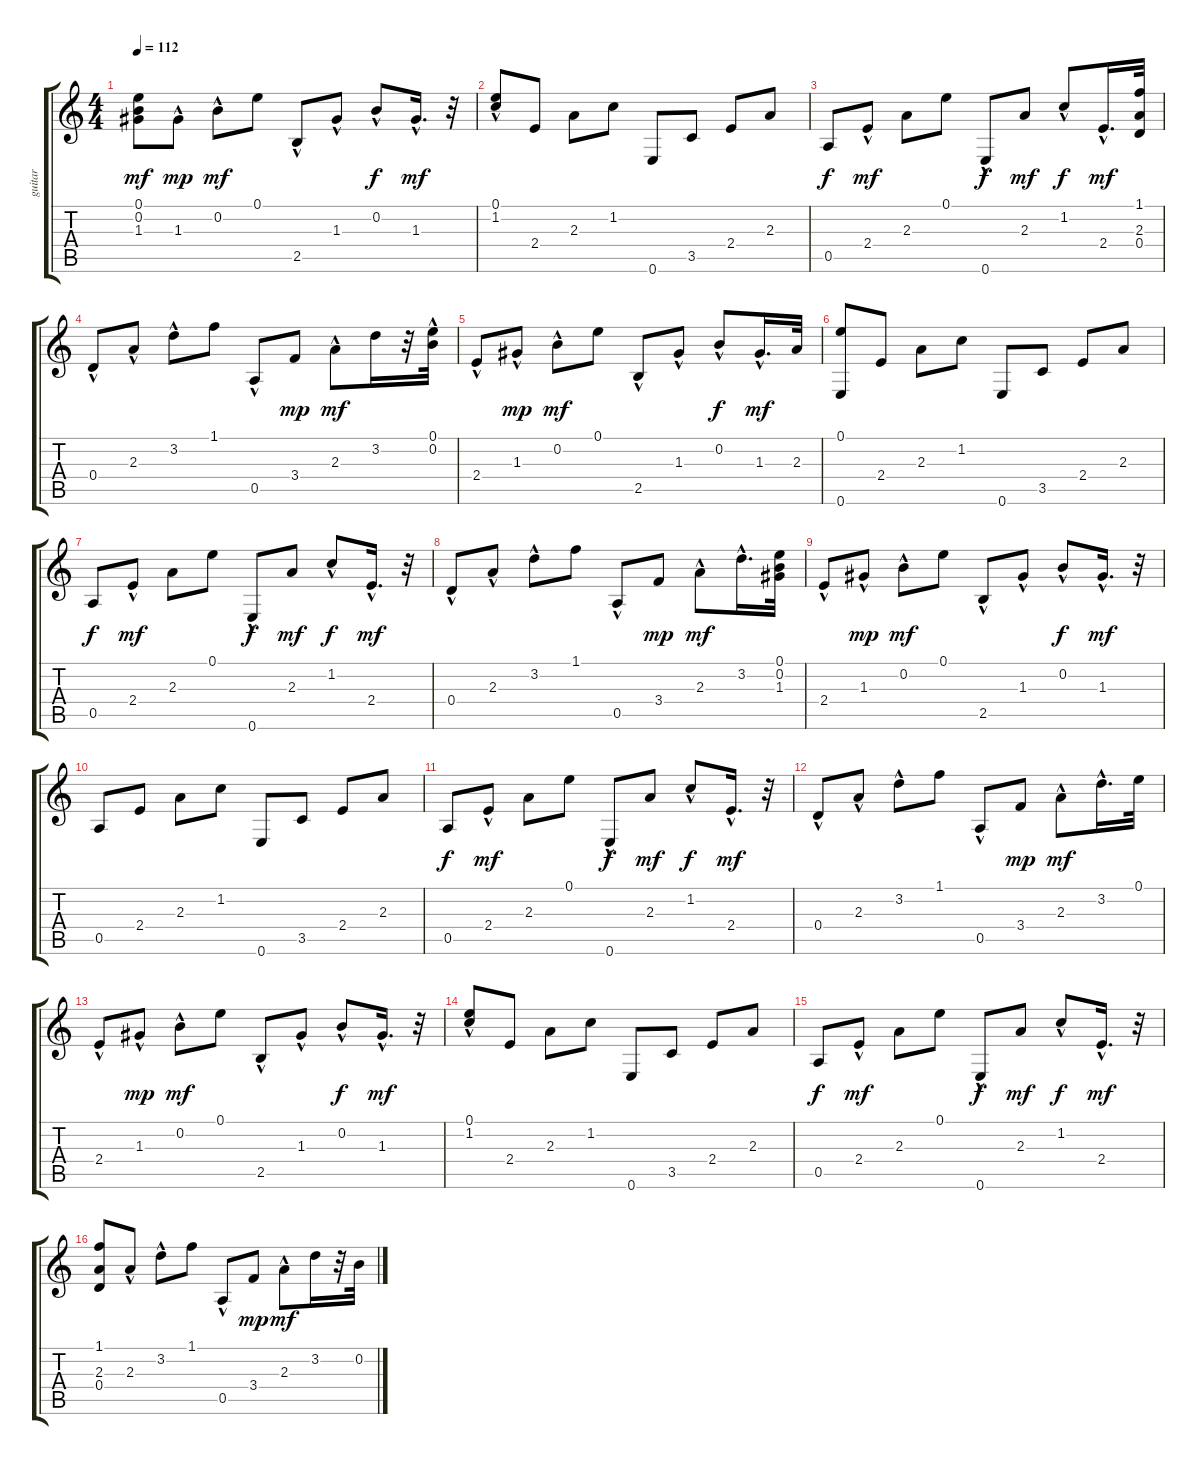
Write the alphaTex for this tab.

\track ("guitar" "guitar") {instrument acousticguitarnylon}
\staff {score tabs}
\tuning (E4 B3 G3 D3 A2 E2) {hide}
\ts (4 4)
\tempo 112
\clef g2
\ks c
(0.1 0.2 1.3).8{dy mf} 1.3{hac}.8{dy mp} 0.2{hac}.8{dy mf} 0.1.8 2.5{hac}.8 1.3{hac}.8 0.2{hac}.8{dy f} 1.3{hac}.16{d dy mf} r.32 |
(0.1 1.2{hac}).8 2.4.8 2.3.8 1.2.8 0.6.8 3.5.8 2.4.8 2.3.8 |
0.5.8{dy f} 2.4{hac}.8{dy mf} 2.3.8 0.1.8 0.6{hac}.8{dy f} 2.3.8{dy mf} 1.2{hac}.8{dy f} 2.4{hac}.16{d dy mf} (1.1 2.3 0.4).32 |
0.4{hac}.8 2.3{hac}.8 3.2{hac}.8 1.1.8 0.5{hac}.8 3.4.8{dy mp} 2.3{hac}.8{dy mf} 3.2.16 r.32 (0.1 0.2{hac}).32 |
2.4{hac}.8 1.3{hac}.8{dy mp} 0.2{hac}.8{dy mf} 0.1.8 2.5{hac}.8 1.3{hac}.8 0.2{hac}.8{dy f} 1.3{hac}.16{d dy mf} 2.3.32 |
(0.1 0.6).8 2.4.8 2.3.8 1.2.8 0.6.8 3.5.8 2.4.8 2.3.8 |
0.5.8{dy f} 2.4{hac}.8{dy mf} 2.3.8 0.1.8 0.6{hac}.8{dy f} 2.3.8{dy mf} 1.2{hac}.8{dy f} 2.4{hac}.16{d dy mf} r.32 |
0.4{hac}.8 2.3{hac}.8 3.2{hac}.8 1.1.8 0.5{hac}.8 3.4.8{dy mp} 2.3{hac}.8{dy mf} 3.2{hac}.16{d} (0.1 0.2 1.3).32 |
2.4{hac}.8 1.3{hac}.8{dy mp} 0.2{hac}.8{dy mf} 0.1.8 2.5{hac}.8 1.3{hac}.8 0.2{hac}.8{dy f} 1.3{hac}.16{d dy mf} r.32 |
0.5.8 2.4.8 2.3.8 1.2.8 0.6.8 3.5.8 2.4.8 2.3.8 |
0.5.8{dy f} 2.4{hac}.8{dy mf} 2.3.8 0.1.8 0.6{hac}.8{dy f} 2.3.8{dy mf} 1.2{hac}.8{dy f} 2.4{hac}.16{d dy mf} r.32 |
0.4{hac}.8 2.3{hac}.8 3.2{hac}.8 1.1.8 0.5{hac}.8 3.4.8{dy mp} 2.3{hac}.8{dy mf} 3.2{hac}.16{d} 0.1.32 |
2.4{hac}.8 1.3{hac}.8{dy mp} 0.2{hac}.8{dy mf} 0.1.8 2.5{hac}.8 1.3{hac}.8 0.2{hac}.8{dy f} 1.3{hac}.16{d dy mf} r.32 |
(0.1 1.2{hac}).8 2.4.8 2.3.8 1.2.8 0.6.8 3.5.8 2.4.8 2.3.8 |
0.5.8{dy f} 2.4{hac}.8{dy mf} 2.3.8 0.1.8 0.6{hac}.8{dy f} 2.3.8{dy mf} 1.2{hac}.8{dy f} 2.4{hac}.16{d dy mf} r.32 |
(1.1 2.3 0.4).8 2.3{hac}.8 3.2{hac}.8 1.1.8 0.5{hac}.8 3.4.8{dy mp} 2.3{hac}.8{dy mf} 3.2.16 r.32 0.2.32
